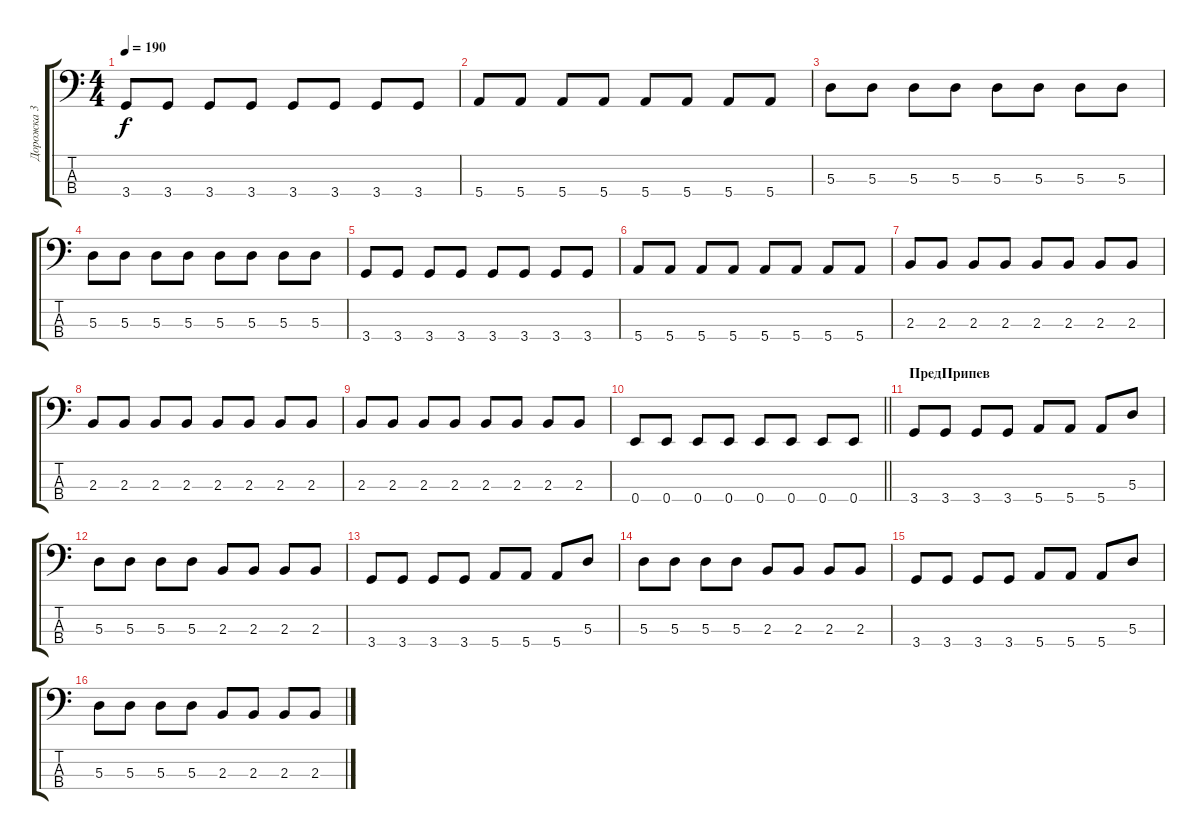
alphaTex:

\track ("Дорожка 3" "Дорожка 3") {instrument electricbassfinger}
\staff {score tabs}
\tuning (G2 D2 A1 E1) {hide}
\ts (4 4)
\tempo 190
\clef f4
\ks c
3.4.8{dy f} 3.4.8 3.4.8 3.4.8 3.4.8 3.4.8 3.4.8 3.4.8 |
5.4.8 5.4.8 5.4.8 5.4.8 5.4.8 5.4.8 5.4.8 5.4.8 |
5.3.8 5.3.8 5.3.8 5.3.8 5.3.8 5.3.8 5.3.8 5.3.8 |
5.3.8 5.3.8 5.3.8 5.3.8 5.3.8 5.3.8 5.3.8 5.3.8 |
3.4.8 3.4.8 3.4.8 3.4.8 3.4.8 3.4.8 3.4.8 3.4.8 |
5.4.8 5.4.8 5.4.8 5.4.8 5.4.8 5.4.8 5.4.8 5.4.8 |
2.3.8 2.3.8 2.3.8 2.3.8 2.3.8 2.3.8 2.3.8 2.3.8 |
2.3.8 2.3.8 2.3.8 2.3.8 2.3.8 2.3.8 2.3.8 2.3.8 |
2.3.8 2.3.8 2.3.8 2.3.8 2.3.8 2.3.8 2.3.8 2.3.8 |
\barLineRight lightlight
0.4.8 0.4.8 0.4.8 0.4.8 0.4.8 0.4.8 0.4.8 0.4.8 |
\section ("" "ПредПрипев")
3.4.8 3.4.8 3.4.8 3.4.8 5.4.8 5.4.8 5.4.8 5.3.8 |
5.3.8 5.3.8 5.3.8 5.3.8 2.3.8 2.3.8 2.3.8 2.3.8 |
3.4.8 3.4.8 3.4.8 3.4.8 5.4.8 5.4.8 5.4.8 5.3.8 |
5.3.8 5.3.8 5.3.8 5.3.8 2.3.8 2.3.8 2.3.8 2.3.8 |
3.4.8 3.4.8 3.4.8 3.4.8 5.4.8 5.4.8 5.4.8 5.3.8 |
5.3.8 5.3.8 5.3.8 5.3.8 2.3.8 2.3.8 2.3.8 2.3.8
